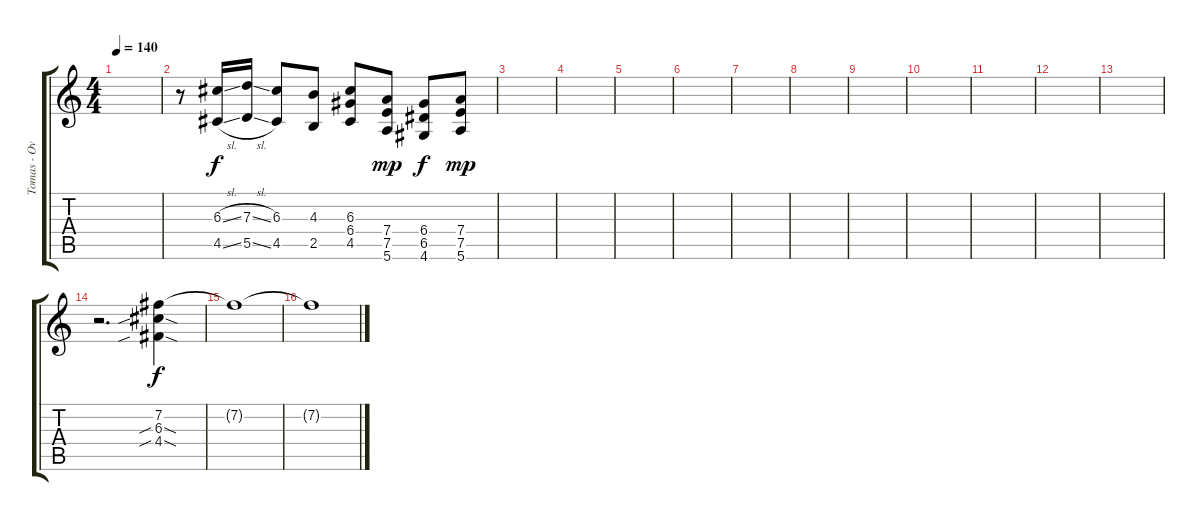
\track ("Tomas - Overdub Guitar" "Tomas - Ov") {instrument distortionguitar}
\staff {score tabs}
\tuning (E4 B3 G3 D3 A2 E2) {hide}
\ts (4 4)
\tempo 140
\clef g2
\ks c
|
r.8 (6.3{sl} 4.5{sl}).16 (7.3{sl} 5.5{sl}).16 (6.3 4.5).8 (4.3 2.5).8 (6.3 6.4 4.5).8 (7.4 7.5 5.6).8{dy mp} (6.4 6.5 4.6).8{dy f} (7.4 7.5 5.6).8{dy mp} |
|
|
|
|
|
|
|
|
|
|
|
r.2{d balance 8} (7.2 6.3{sib sod} 4.4{sib sod}).4{dy f} |
7.2{t}.1 |
7.2{t}.1{volume 4}
